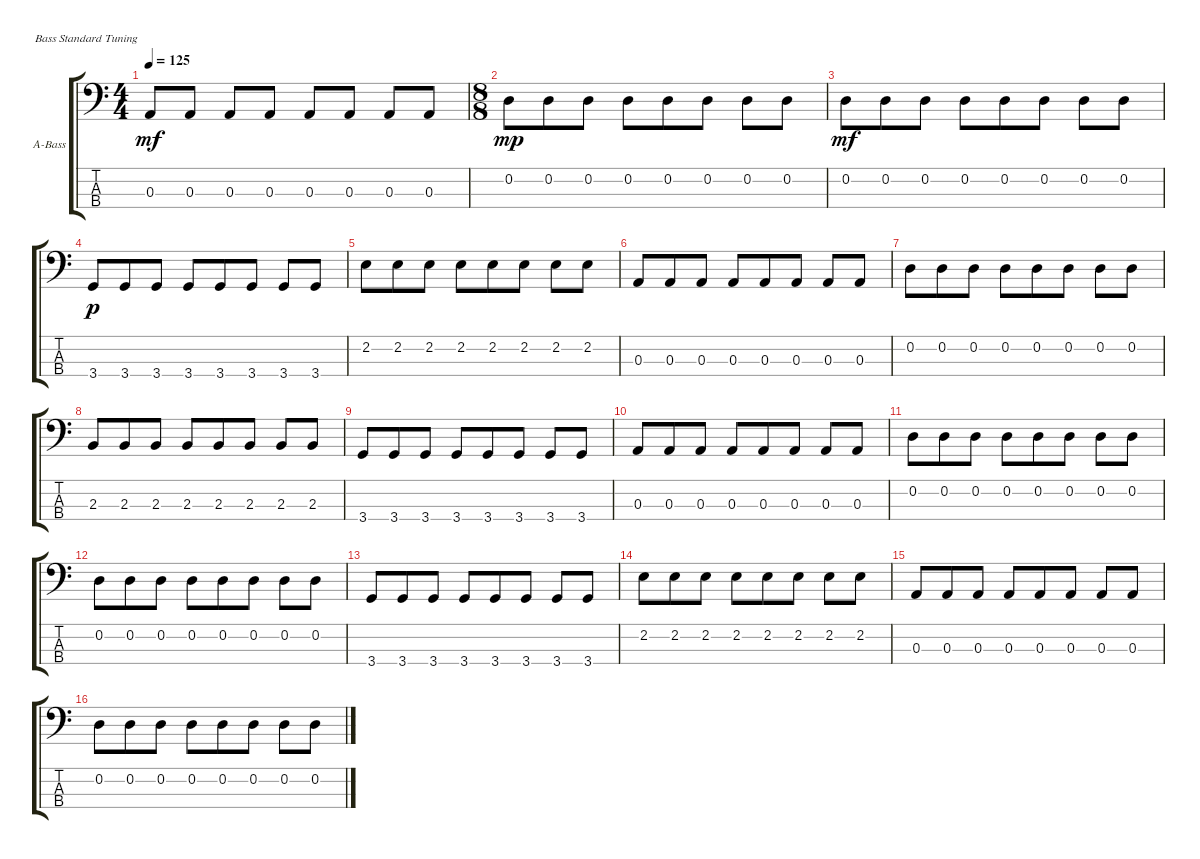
\defaultSystemsLayout 4
\bracketExtendMode groupsimilarinstruments
\firstSystemTrackNameOrientation horizontal
\otherSystemsTrackNameOrientation horizontal
\track ("Acoustic Bass" "A-Bass") {instrument acousticbass}
\staff {score tabs}
\tuning (G2 D2 A1 E1)
\ts (4 4)
\tempo 125
\clef f4
\ks c
0.3.8{dy mf} 0.3.8 0.3.8 0.3.8 0.3.8 0.3.8 0.3.8 0.3.8 |
\ts (8 8)
0.2.8{dy mp} 0.2.8 0.2.8 0.2.8 0.2.8 0.2.8 0.2.8 0.2.8 |
0.2.8{dy mf} 0.2.8 0.2.8 0.2.8 0.2.8 0.2.8 0.2.8 0.2.8 |
3.4.8{dy p} 3.4.8 3.4.8 3.4.8 3.4.8 3.4.8 3.4.8 3.4.8 |
2.2.8 2.2.8 2.2.8 2.2.8 2.2.8 2.2.8 2.2.8 2.2.8 |
0.3.8 0.3.8 0.3.8 0.3.8 0.3.8 0.3.8 0.3.8 0.3.8 |
0.2.8 0.2.8 0.2.8 0.2.8 0.2.8 0.2.8 0.2.8 0.2.8 |
2.3.8 2.3.8 2.3.8 2.3.8 2.3.8 2.3.8 2.3.8 2.3.8 |
3.4.8 3.4.8 3.4.8 3.4.8 3.4.8 3.4.8 3.4.8 3.4.8 |
0.3.8 0.3.8 0.3.8 0.3.8 0.3.8 0.3.8 0.3.8 0.3.8 |
0.2.8 0.2.8 0.2.8 0.2.8 0.2.8 0.2.8 0.2.8 0.2.8 |
0.2.8 0.2.8 0.2.8 0.2.8 0.2.8 0.2.8 0.2.8 0.2.8 |
3.4.8 3.4.8 3.4.8 3.4.8 3.4.8 3.4.8 3.4.8 3.4.8 |
2.2.8 2.2.8 2.2.8 2.2.8 2.2.8 2.2.8 2.2.8 2.2.8 |
0.3.8 0.3.8 0.3.8 0.3.8 0.3.8 0.3.8 0.3.8 0.3.8 |
0.2.8 0.2.8 0.2.8 0.2.8 0.2.8 0.2.8 0.2.8 0.2.8
